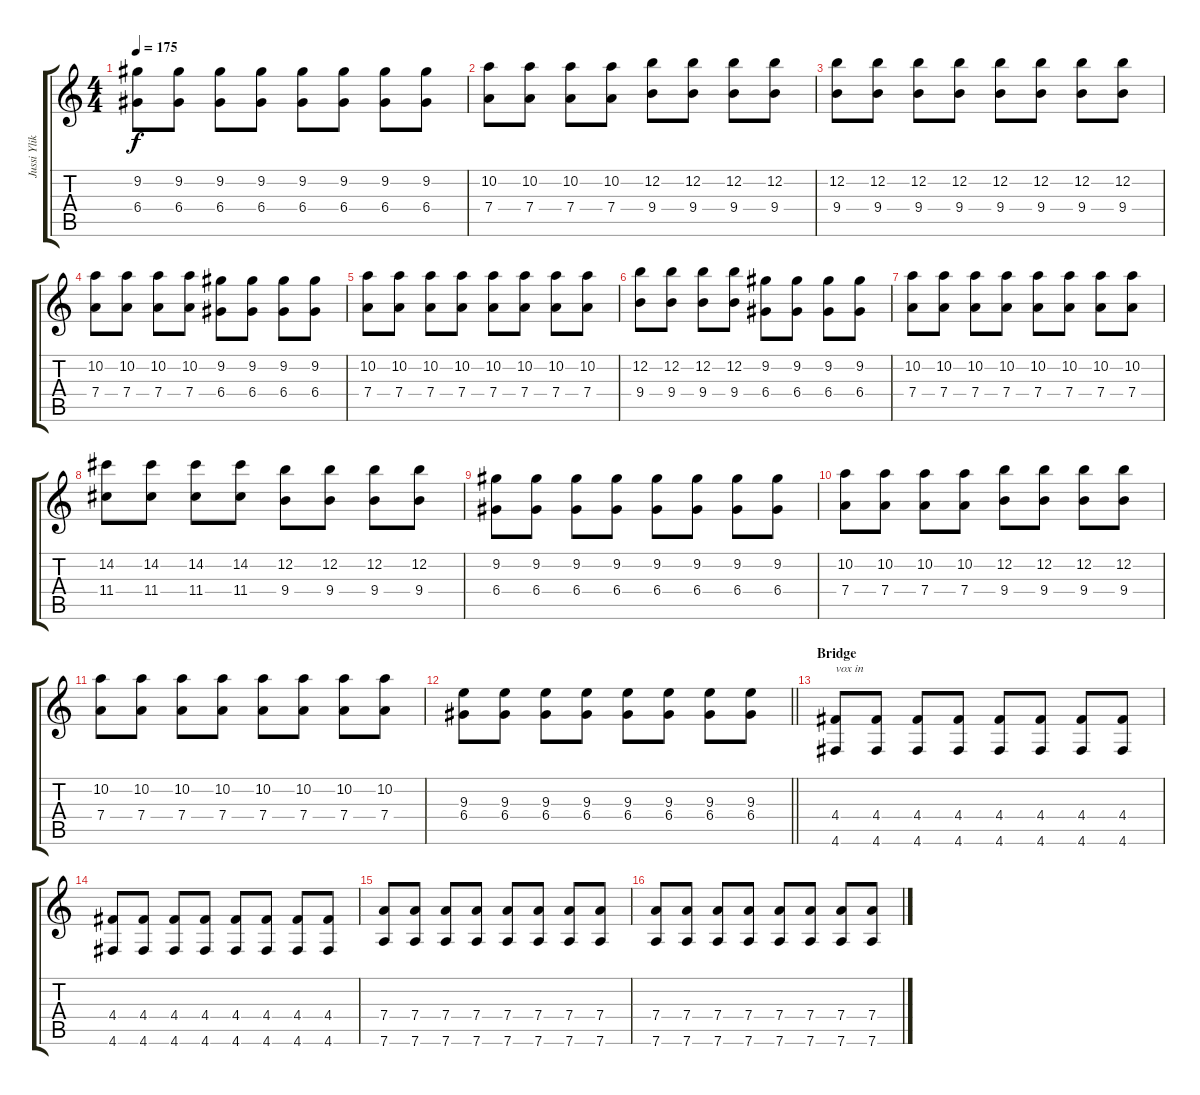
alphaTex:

\track ("Jussi Ylikoski - Guitar" "Jussi Ylik") {instrument distortionguitar}
\staff {score tabs}
\tuning (E4 B3 G3 D3 A2 D2) {hide}
\ts (4 4)
\tempo 175
\clef g2
\ks c
(9.2 6.4).8{dy f} (9.2 6.4).8 (9.2 6.4).8 (9.2 6.4).8 (9.2 6.4).8 (9.2 6.4).8 (9.2 6.4).8 (9.2 6.4).8 |
(10.2 7.4).8 (10.2 7.4).8 (10.2 7.4).8 (10.2 7.4).8 (12.2 9.4).8 (12.2 9.4).8 (12.2 9.4).8 (12.2 9.4).8 |
(12.2 9.4).8 (12.2 9.4).8 (12.2 9.4).8 (12.2 9.4).8 (12.2 9.4).8 (12.2 9.4).8 (12.2 9.4).8 (12.2 9.4).8 |
(10.2 7.4).8 (10.2 7.4).8 (10.2 7.4).8 (10.2 7.4).8 (9.2 6.4).8 (9.2 6.4).8 (9.2 6.4).8 (9.2 6.4).8 |
(10.2 7.4).8 (10.2 7.4).8 (10.2 7.4).8 (10.2 7.4).8 (10.2 7.4).8 (10.2 7.4).8 (10.2 7.4).8 (10.2 7.4).8 |
(12.2 9.4).8 (12.2 9.4).8 (12.2 9.4).8 (12.2 9.4).8 (9.2 6.4).8 (9.2 6.4).8 (9.2 6.4).8 (9.2 6.4).8 |
(10.2 7.4).8 (10.2 7.4).8 (10.2 7.4).8 (10.2 7.4).8 (10.2 7.4).8 (10.2 7.4).8 (10.2 7.4).8 (10.2 7.4).8 |
(14.2 11.4).8 (14.2 11.4).8 (14.2 11.4).8 (14.2 11.4).8 (12.2 9.4).8 (12.2 9.4).8 (12.2 9.4).8 (12.2 9.4).8 |
(9.2 6.4).8 (9.2 6.4).8 (9.2 6.4).8 (9.2 6.4).8 (9.2 6.4).8 (9.2 6.4).8 (9.2 6.4).8 (9.2 6.4).8 |
(10.2 7.4).8 (10.2 7.4).8 (10.2 7.4).8 (10.2 7.4).8 (12.2 9.4).8 (12.2 9.4).8 (12.2 9.4).8 (12.2 9.4).8 |
(10.2 7.4).8 (10.2 7.4).8 (10.2 7.4).8 (10.2 7.4).8 (10.2 7.4).8 (10.2 7.4).8 (10.2 7.4).8 (10.2 7.4).8 |
\barLineRight lightlight
(9.3 6.4).8 (9.3 6.4).8 (9.3 6.4).8 (9.3 6.4).8 (9.3 6.4).8 (9.3 6.4).8 (9.3 6.4).8 (9.3 6.4).8 |
\section ("" "Bridge")
(4.4 4.6).8{txt "vox in"} (4.4 4.6).8 (4.4 4.6).8 (4.4 4.6).8 (4.4 4.6).8 (4.4 4.6).8 (4.4 4.6).8 (4.4 4.6).8 |
(4.4 4.6).8 (4.4 4.6).8 (4.4 4.6).8 (4.4 4.6).8 (4.4 4.6).8 (4.4 4.6).8 (4.4 4.6).8 (4.4 4.6).8 |
(7.4 7.6).8 (7.4 7.6).8 (7.4 7.6).8 (7.4 7.6).8 (7.4 7.6).8 (7.4 7.6).8 (7.4 7.6).8 (7.4 7.6).8 |
(7.4 7.6).8 (7.4 7.6).8 (7.4 7.6).8 (7.4 7.6).8 (7.4 7.6).8 (7.4 7.6).8 (7.4 7.6).8 (7.4 7.6).8
